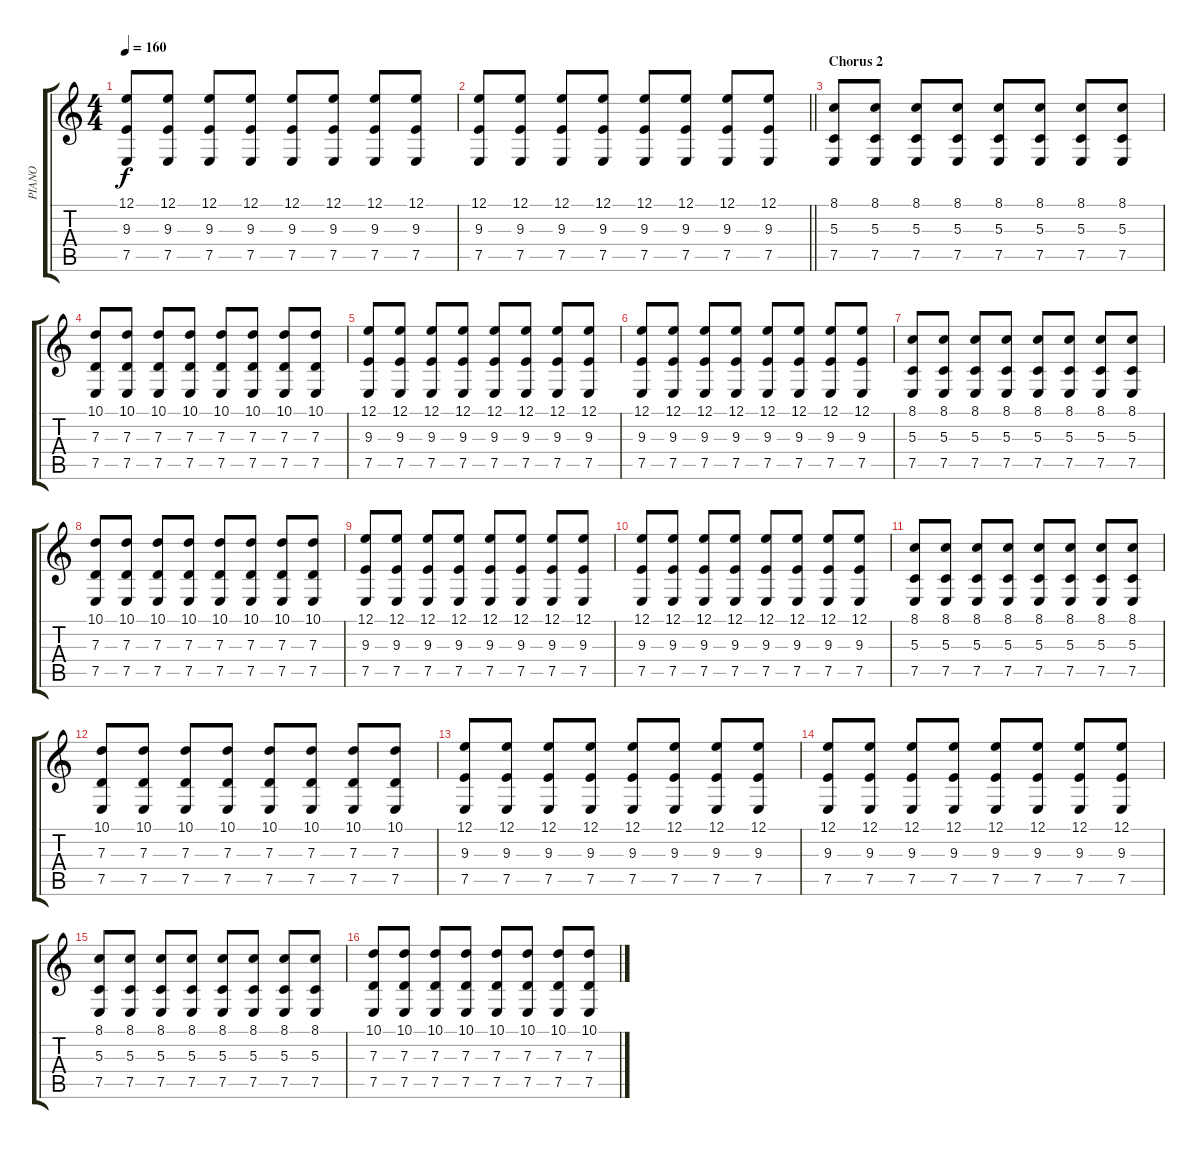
\track ("PIANO" "PIANO") {instrument honkytonkpiano}
\staff {score tabs}
\tuning (E4 B3 G3 D3 A2 E2) {hide}
\ts (4 4)
\tempo 160
\clef g2
\ks c
(12.1 9.3 7.5).8{dy f} (12.1 9.3 7.5).8 (12.1 9.3 7.5).8 (12.1 9.3 7.5).8 (12.1 9.3 7.5).8 (12.1 9.3 7.5).8 (12.1 9.3 7.5).8 (12.1 9.3 7.5).8 |
\barLineRight lightlight
(12.1 9.3 7.5).8 (12.1 9.3 7.5).8 (12.1 9.3 7.5).8 (12.1 9.3 7.5).8 (12.1 9.3 7.5).8 (12.1 9.3 7.5).8 (12.1 9.3 7.5).8 (12.1 9.3 7.5).8 |
\section ("" "Chorus 2")
(8.1 5.3 7.5).8 (8.1 5.3 7.5).8 (8.1 5.3 7.5).8 (8.1 5.3 7.5).8 (8.1 5.3 7.5).8 (8.1 5.3 7.5).8 (8.1 5.3 7.5).8 (8.1 5.3 7.5).8 |
(10.1 7.3 7.5).8 (10.1 7.3 7.5).8 (10.1 7.3 7.5).8 (10.1 7.3 7.5).8 (10.1 7.3 7.5).8 (10.1 7.3 7.5).8 (10.1 7.3 7.5).8 (10.1 7.3 7.5).8 |
(12.1 9.3 7.5).8 (12.1 9.3 7.5).8 (12.1 9.3 7.5).8 (12.1 9.3 7.5).8 (12.1 9.3 7.5).8 (12.1 9.3 7.5).8 (12.1 9.3 7.5).8 (12.1 9.3 7.5).8 |
(12.1 9.3 7.5).8 (12.1 9.3 7.5).8 (12.1 9.3 7.5).8 (12.1 9.3 7.5).8 (12.1 9.3 7.5).8 (12.1 9.3 7.5).8 (12.1 9.3 7.5).8 (12.1 9.3 7.5).8 |
(8.1 5.3 7.5).8 (8.1 5.3 7.5).8 (8.1 5.3 7.5).8 (8.1 5.3 7.5).8 (8.1 5.3 7.5).8 (8.1 5.3 7.5).8 (8.1 5.3 7.5).8 (8.1 5.3 7.5).8 |
(10.1 7.3 7.5).8 (10.1 7.3 7.5).8 (10.1 7.3 7.5).8 (10.1 7.3 7.5).8 (10.1 7.3 7.5).8 (10.1 7.3 7.5).8 (10.1 7.3 7.5).8 (10.1 7.3 7.5).8 |
(12.1 9.3 7.5).8 (12.1 9.3 7.5).8 (12.1 9.3 7.5).8 (12.1 9.3 7.5).8 (12.1 9.3 7.5).8 (12.1 9.3 7.5).8 (12.1 9.3 7.5).8 (12.1 9.3 7.5).8 |
(12.1 9.3 7.5).8 (12.1 9.3 7.5).8 (12.1 9.3 7.5).8 (12.1 9.3 7.5).8 (12.1 9.3 7.5).8 (12.1 9.3 7.5).8 (12.1 9.3 7.5).8 (12.1 9.3 7.5).8 |
(8.1 5.3 7.5).8 (8.1 5.3 7.5).8 (8.1 5.3 7.5).8 (8.1 5.3 7.5).8 (8.1 5.3 7.5).8 (8.1 5.3 7.5).8 (8.1 5.3 7.5).8 (8.1 5.3 7.5).8 |
(10.1 7.3 7.5).8 (10.1 7.3 7.5).8 (10.1 7.3 7.5).8 (10.1 7.3 7.5).8 (10.1 7.3 7.5).8 (10.1 7.3 7.5).8 (10.1 7.3 7.5).8 (10.1 7.3 7.5).8 |
(12.1 9.3 7.5).8 (12.1 9.3 7.5).8 (12.1 9.3 7.5).8 (12.1 9.3 7.5).8 (12.1 9.3 7.5).8 (12.1 9.3 7.5).8 (12.1 9.3 7.5).8 (12.1 9.3 7.5).8 |
(12.1 9.3 7.5).8 (12.1 9.3 7.5).8 (12.1 9.3 7.5).8 (12.1 9.3 7.5).8 (12.1 9.3 7.5).8 (12.1 9.3 7.5).8 (12.1 9.3 7.5).8 (12.1 9.3 7.5).8 |
(8.1 5.3 7.5).8 (8.1 5.3 7.5).8 (8.1 5.3 7.5).8 (8.1 5.3 7.5).8 (8.1 5.3 7.5).8 (8.1 5.3 7.5).8 (8.1 5.3 7.5).8 (8.1 5.3 7.5).8 |
(10.1 7.3 7.5).8 (10.1 7.3 7.5).8 (10.1 7.3 7.5).8 (10.1 7.3 7.5).8 (10.1 7.3 7.5).8 (10.1 7.3 7.5).8 (10.1 7.3 7.5).8 (10.1 7.3 7.5).8
